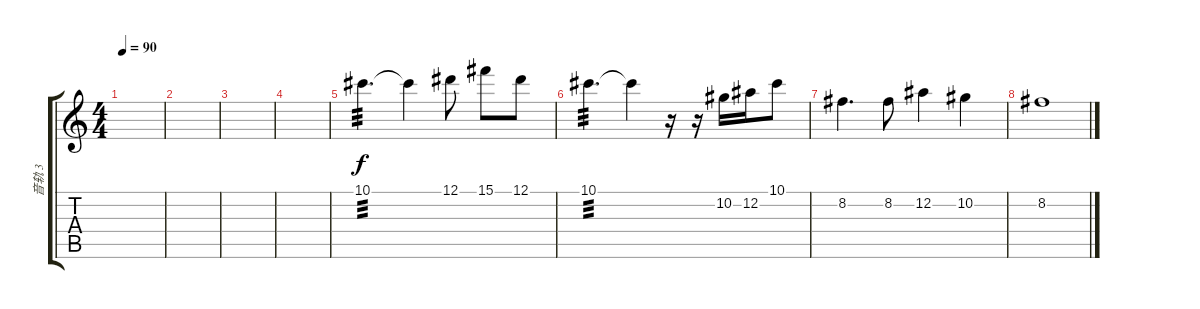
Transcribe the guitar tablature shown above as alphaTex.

\track ("音轨 3" "音轨 3") {instrument acousticguitarsteel}
\staff {score tabs}
\tuning (Eb4 Bb3 Gb3 Db3 Ab2 Eb2) {hide}
\ts (4 4)
\tempo 90
\clef g2
\ks c
|
|
|
|
10.1.4{d tp 3} 10.1{t}.4 12.1.8 15.1.8 12.1.8 |
10.1.4{d tp 3} 10.1{t}.4{txt ""} r.16 r.16 10.2.16 12.2.16 10.1.8 |
8.2.4{d} 8.2.8 12.2.4 10.2.4 |
8.2.1
